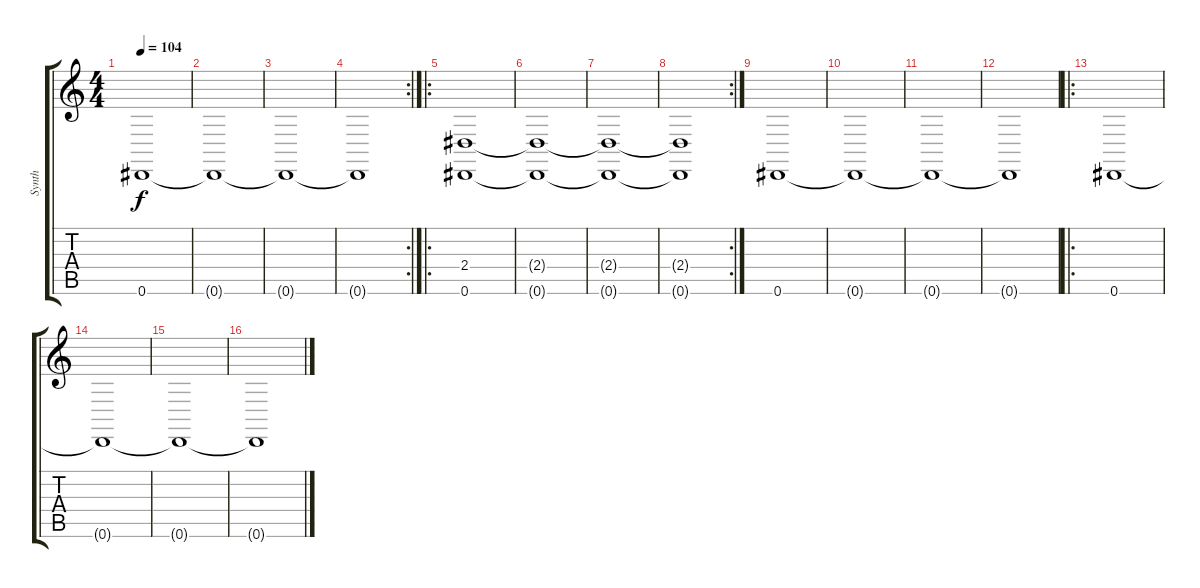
\track ("Synth" "Synth") {instrument pad5bowed}
\staff {score tabs}
\tuning (Eb4 Bb3 Gb3 Db3 Ab2 Eb2) {hide}
\ts (4 4)
\tempo 104
\clef g2
\ks c
0.6.1{dy f} |
0.6{t}.1 |
0.6{t}.1 |
\rc 2
0.6{t}.1 |
\ro
(2.4 0.6).1 |
(2.4{t} 0.6{t}).1 |
(2.4{t} 0.6{t}).1 |
\rc 2
(2.4{t} 0.6{t}).1 |
0.6.1 |
0.6{t}.1 |
0.6{t}.1 |
0.6{t}.1 |
\ro
0.6.1 |
0.6{t}.1 |
0.6{t}.1 |
0.6{t}.1
